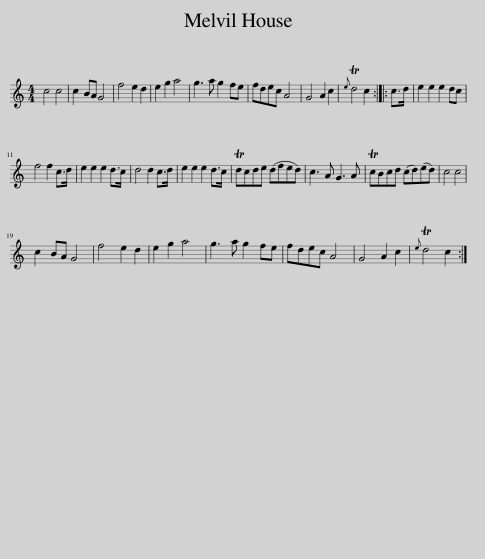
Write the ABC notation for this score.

X:1
L:1/8
M:4/4
I:linebreak $
K:C
V:1 treble
V:1
 c4 c4 | c2 BA G4 | f4 e2 d2 | e2 g2 a4 | g3 a g2 fe | %5
 fdec A4 | G4 A2 c2 |{e} Td4 c2 :: c>d | e2 e2 e2 dc |$ %10
 f4 f2 c>d | e2 e2 e2 d>c | d4 d2 c>d | e2 e2 e2 d>c | Tdcde (dfed) | %15
 c3 A G3 A | TcBcd (cd)(ed) | c4 c4 |$ c2 BA G4 | f4 e2 d2 | %20
 e2 g2 a4 | g3 a g2 fe | fdec A4 | G4 A2 c2 |{e} Td4 c2 :| %25
